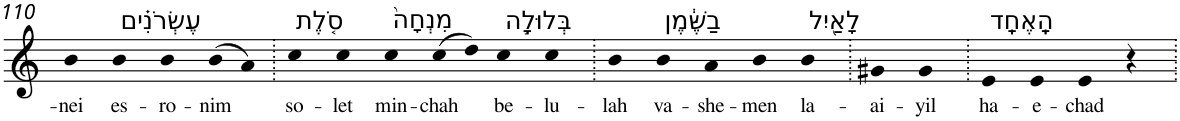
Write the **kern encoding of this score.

**kern	**text
*part1	*part1
*staff1	*staff1
*I"Piano	*
*I'Pno	*
!!LO:PB:g=z
*clefG2	*
*k[]	*
=110	=110
!	!LO:LY:b
4b	-nei
!LO:TX:a:t=עֶשְׂרֹנִ֗ים	!
!	!LO:LY:b
4b	es-
!	!LO:LY:b
4b	-ro-
!	!LO:LY:b
(>8b	-nim
8a)	.
=111.	=111.
!LO:TX:a:t=סֹ֤לֶת	!
!	!LO:LY:b
4cc	so-
!	!LO:LY:b
4cc	-let
!LO:TX:a:t=מִנְחָה֙	!
!	!LO:LY:b
4cc	min-
!	!LO:LY:b
(>8cc	-chah
8dd)	.
!LO:TX:a:t=בְּלוּלָ֣ה	!
!	!LO:LY:b
4cc	be-
!	!LO:LY:b
4cc	-lu-
=112.	=112.
!	!LO:LY:b
4b	-lah
!LO:TX:a:t=בַשֶּׁ֔מֶן	!
!	!LO:LY:b
4b	va-
!	!LO:LY:b
4a	-she-
!	!LO:LY:b
4b	-men
!LO:TX:a:t=לָאַ֖יִל	!
!	!LO:LY:b
4b	la-
=113.	=113.
!	!LO:LY:b
4g#X	-ai-
!	!LO:LY:b
4g#	-yil
=114.	=114.
!LO:TX:a:t=הָֽאֶחָֽד	!
!	!LO:LY:b
4e	ha-
!	!LO:LY:b
4e	-e-
!	!LO:LY:b
4e	-chad
4r	.
=.	=.
*-	*-
